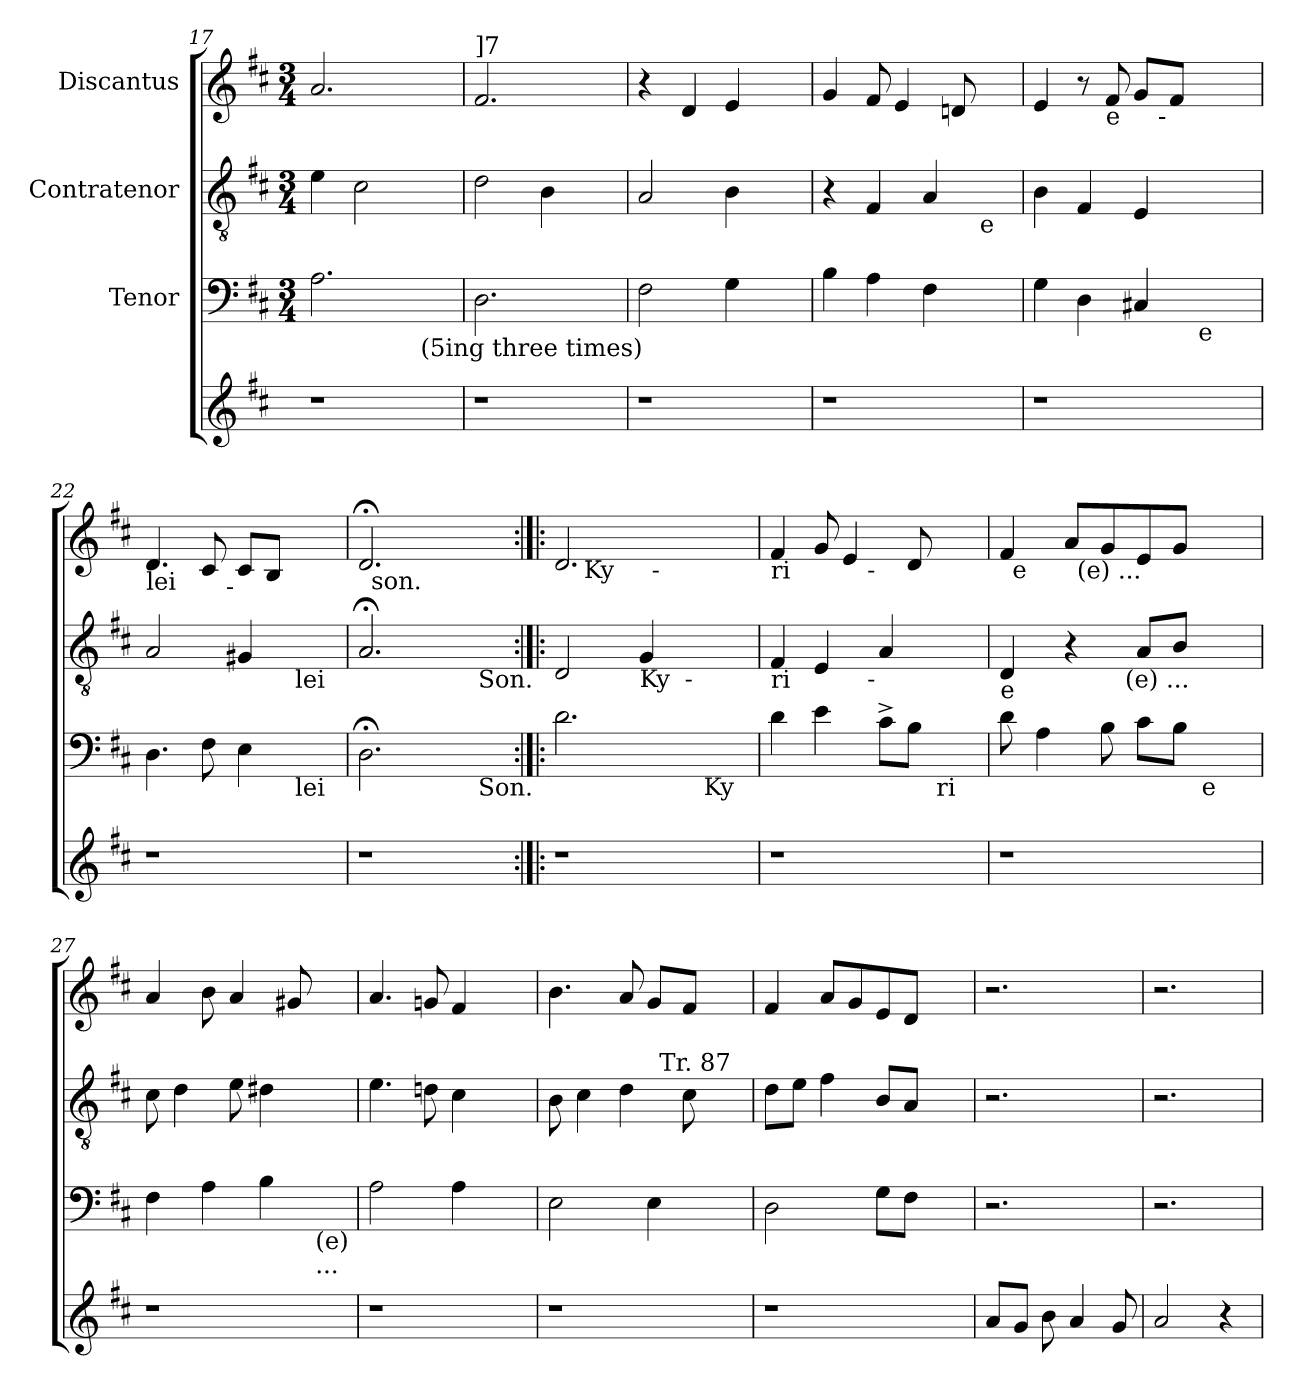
**kern	**kern	**kern	**kern
*part4	*part3	*part2	*part1
*staff4	*staff3	*staff2	*staff1
*	*I"Tenor	*I"Contratenor	*I"Discantus
*clefG2	*clefF4	*clefGv2	*clefG2
*k[f#c#]	*k[f#c#]	*k[f#c#]	*k[f#c#]
*D:	*D:	*D:	*D:
*	*M3/4	*M3/4	*M3/4
=17	=17	=17	=17
1r	2.A\	4e\	2.a/
.	.	2c#\	.
!	!LO:TX:b:t=(5ing three times)	!	!
.	4ryy	4ryy	4ryy
!!LO:LB:g=z
=18	=18	=18	=18
!	!	!	!LO:TX:a:t=]7
1r	2.D\	2d\	2.f#/
.	.	4B\	.
.	4ryy	4ryy	4ryy
=19	=19	=19	=19
1r	2F#\	2A/	4r
.	.	.	4d/
.	4G\	4B\	4e/
.	4ryy	4ryy	4ryy
=20	=20	=20	=20
1r	4B\	4r	4g/
.	4A\	4F#/	8f#/
.	.	.	4e/
.	4F#\	4A/	.
.	.	.	8dn/
!	!	!LO:TX:b:t=e	!
.	4ryy	4ryy	4ryy
=21	=21	=21	=21
*	*	*	*^
1r	4G\	4B\	4e/	2ryy
.	4D\	4F#/	8r	.
!	!	!	!LO:TX:b:t=e	!
.	.	.	8f#/	.
.	4C#X/	4E/	8g/L	16.ryy
!	!	!	!	!LO:TX:b:t=-
.	.	.	.	4ryy
.	.	.	8f#/J	.
!	!LO:TX:b:t=e	!	!	!
.	4ryy	4ryy	4ryy	.
.	.	.	.	8ryy
.	.	.	.	32ryy
=22	=22	=22	=22	=22
!	!	!	!LO:TX:b:t=lei	!
1r	4.D\	2A/	4.d/	4...ryy
.	8F#\	.	8c#/	.
!	!	!	!	!LO:TX:b:t=-
.	.	.	.	2ryy
.	4E\	4G#X/	8c#/L	.
.	.	.	8B/J	.
!	!	!LO:TX:b:t=lei	!	!
!	!LO:TX:b:t=lei	!	!	!
.	4ryy	4ryy	4ryy	.
.	.	.	.	32ryy
=23	=23	=23	=23	=23
1r	2.D;<\	2.A;/	2.d;/	32ryy
!	!	!	!	!LO:TX:b:t=son.
.	.	.	.	2ryy
.	.	.	.	4...ryy
!	!	!LO:TX:b:t=Son.	!	!
!	!LO:TX:b:t=Son.	!	!	!
.	4ryy	4ryy	4ryy	.
!!LO:PB:g=z
=24:|!|:	=24:|!|:	=24:|!|:	=24:|!|:	=24:|!|:
*	*	*^	*	*^
1r	2.d\	2D/	2ryy	2.d/	8ryy	2ryy
!	!	!	!	!	!LO:TX:b:t=Ky	!
.	.	.	.	.	2..ryy	.
!	!	!LO:TX:b:t=Ky	!	!	!	!
.	.	4G/	8.ryy	.	.	32ryy
!	!	!	!	!	!	!LO:TX:b:t=-
.	.	.	.	.	.	4...ryy
!	!	!	!LO:TX:b:t=-	!	!	!
.	.	.	4ryy	.	.	.
!	!LO:TX:b:t=Ky	!	!	!	!	!
.	4ryy	4ryy	.	4ryy	.	.
.	.	.	16ryy	.	.	.
=25	=25	=25	=25	=25	=25	=25
!	!	!	!	!LO:TX:b:t=ri	!	!
!	!	!LO:TX:b:t=ri	!	!	!	!
*	*	*	*	*	*v	*v
1r	4d\	4F#/	4...ryy	4f#/	4...ryy
.	4e\	4E/	.	8g/	.
.	.	.	.	4e/	.
!	!	!	!	!	!LO:TX:b:t=-
!	!	!	!LO:TX:b:t=-	!	!
.	.	.	2ryy	.	2ryy
.	8c#^>\L	4A/	.	.	.
.	8B\J	.	.	8d/	.
!	!LO:TX:b:t=ri	!	!	!	!
.	4ryy	4ryy	.	4ryy	.
.	.	.	32ryy	.	32ryy
=26	=26	=26	=26	=26	=26
!	!	!LO:TX:b:t=e	!	!	!
*	*	*	*	*	*^
1r	8d\	4D/	4...ryy	4f#/	32ryy	4ryy
!	!	!	!	!	!LO:TX:b:t=e	!
.	.	.	.	.	2ryy	.
.	4A\	.	.	.	.	.
.	.	4r	.	8a/L	.	32ryy
!	!	!	!	!	!	!LO:TX:b:t=(e) ...
.	.	.	.	.	.	2ryy
.	8B\	.	.	8g/	.	.
!	!	!	!LO:TX:b:t=(e) ...	!	!	!
.	.	.	2ryy	.	.	.
.	8c#\L	8A/L	.	8e/	.	.
.	.	.	.	.	4...ryy	.
.	8B\J	8B/J	.	8g/J	.	.
!	!LO:TX:b:t=e	!	!	!	!	!
.	4ryy	4ryy	.	4ryy	.	.
.	.	.	.	.	.	8..ryy
.	.	.	32ryy	.	.	.
*	*	*v	*v	*	*	*
*	*	*	*v	*v	*v
=27	=27	=27	=27
1r	4F#\	8c#\	4a/
.	.	4d\	.
.	4A\	.	8b\
.	.	8e\	4a/
.	4B\	4d#X\	.
.	.	.	8g#X/
!	!LO:TX:b:t=(e)	!	!
!	!LO:TX:b:t=...	!	!
.	4ryy	4ryy	4ryy
=28	=28	=28	=28
1r	2A\	4.e\	4.a/
.	.	8dn\	8gn/
.	4A\	4c#\	4f#/
.	4ryy	4ryy	4ryy
=29	=29	=29	=29
*	*	*^	*
1r	2E\	8B\	2ryy	4.b\
.	.	4c#\	.	.
.	.	4d\	.	8a/
.	4E\	.	32ryy	8g/L
!	!	!	!LO:TX:a:t=Tr. 87	!
.	.	.	4...ryy	.
.	.	8c#\	.	8f#/J
.	4ryy	4ryy	.	4ryy
*	*	*v	*v	*
=30	=30	=30	=30
1r	2D\	8d\L	4f#/
.	.	8e\J	.
.	.	4f#\	8a/L
.	.	.	8g/
.	8G\L	8B/L	8e/
.	8F#\J	8A/J	8d/J
.	4ryy	4ryy	4ryy
!!LO:LB:g=z
=31	=31	=31	=31
8a/L	2.r	2.r	2.r
8g/J	.	.	.
8b\	.	.	.
4a/	.	.	.
8g/	.	.	.
=32	=32	=32	=32
2a/	2.r	2.r	2.r
4r	.	.	.
=	=	=	=
*-	*-	*-	*-
